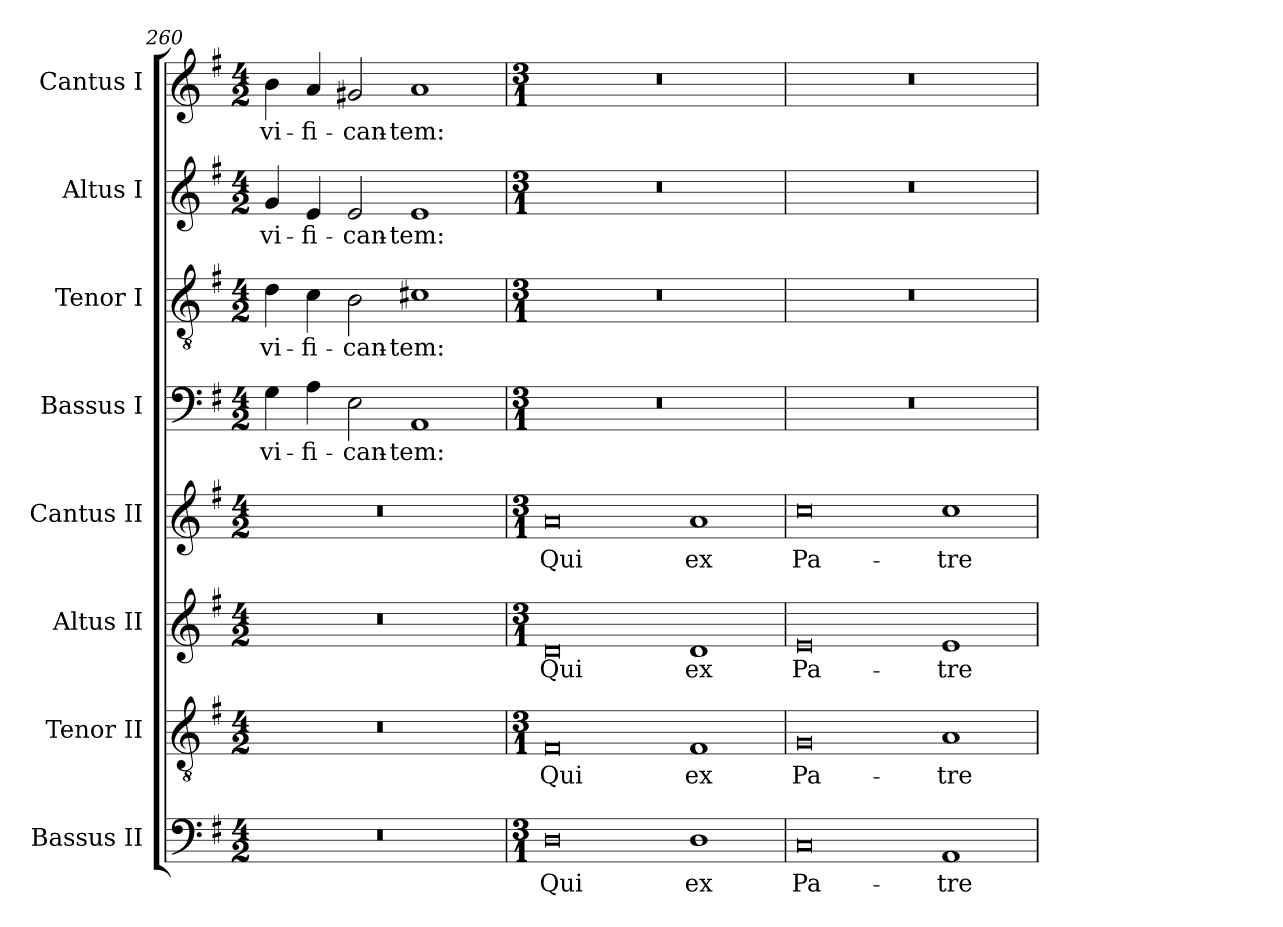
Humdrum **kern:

**kern	**text	**kern	**text	**kern	**text	**kern	**text	**kern	**text	**kern	**text	**kern	**text	**kern	**text
*part8	*part8	*part7	*part7	*part6	*part6	*part5	*part5	*part4	*part4	*part3	*part3	*part2	*part2	*part1	*part1
*staff8	*staff8	*staff7	*staff7	*staff6	*staff6	*staff5	*staff5	*staff4	*staff4	*staff3	*staff3	*staff2	*staff2	*staff1	*staff1
*I"Bassus II	*	*I"Tenor II	*	*I"Altus II	*	*I"Cantus II	*	*I"Bassus I	*	*I"Tenor I	*	*I"Altus I	*	*I"Cantus I	*
*I'B II	*	*I'T II	*	*I'A II	*	*I'C II	*	*I'B I	*	*I'T I	*	*I'A I	*	*I'C I	*
*clefF4	*	*clefGv2	*	*clefG2	*	*clefG2	*	*clefF4	*	*clefGv2	*	*clefG2	*	*clefG2	*
*k[f#]	*	*k[f#]	*	*k[f#]	*	*k[f#]	*	*k[f#]	*	*k[f#]	*	*k[f#]	*	*k[f#]	*
*G:	*	*G:	*	*G:	*	*G:	*	*G:	*	*G:	*	*G:	*	*G:	*
*M4/2	*	*M4/2	*	*M4/2	*	*M4/2	*	*M4/2	*	*M4/2	*	*M4/2	*	*M4/2	*
=260	=260	=260	=260	=260	=260	=260	=260	=260	=260	=260	=260	=260	=260	=260	=260
!	!	!	!	!	!	!	!	!	!LO:LY:b	!	!	!	!	!	!
!	!	!	!	!	!	!	!	!	!	!	!LO:LY:b	!	!	!	!
!	!	!	!	!	!	!	!	!	!	!	!	!	!LO:LY:b	!	!
!	!	!	!	!	!	!	!	!	!	!	!	!	!	!	!LO:LY:b
0r	.	0r	.	0r	.	0r	.	4G\	-vi-	4d\	-vi-	4g/	-vi-	4b\	-vi-
!	!	!	!	!	!	!	!	!	!LO:LY:b	!	!	!	!	!	!
!	!	!	!	!	!	!	!	!	!	!	!LO:LY:b	!	!	!	!
!	!	!	!	!	!	!	!	!	!	!	!	!	!LO:LY:b	!	!
!	!	!	!	!	!	!	!	!	!	!	!	!	!	!	!LO:LY:b
.	.	.	.	.	.	.	.	4A\	-fi-	4c\	-fi-	4e/	-fi-	4a/	-fi-
!	!	!	!	!	!	!	!	!	!LO:LY:b	!	!	!	!	!	!
!	!	!	!	!	!	!	!	!	!	!	!LO:LY:b	!	!	!	!
!	!	!	!	!	!	!	!	!	!	!	!	!	!LO:LY:b	!	!
!	!	!	!	!	!	!	!	!	!	!	!	!	!	!	!LO:LY:b
.	.	.	.	.	.	.	.	2E\	-can-	2B\	-can-	2e/	-can-	2g#X/	-can-
!	!	!	!	!	!	!	!	!	!LO:LY:b	!	!	!	!	!	!
!	!	!	!	!	!	!	!	!	!	!	!LO:LY:b	!	!	!	!
!	!	!	!	!	!	!	!	!	!	!	!	!	!LO:LY:b	!	!
!	!	!	!	!	!	!	!	!	!	!	!	!	!	!	!LO:LY:b
.	.	.	.	.	.	.	.	1AA	-tem:	1c#X	-tem:	1e	-tem:	1a	-tem:
!!LO:LB:g=z
=261	=261	=261	=261	=261	=261	=261	=261	=261	=261	=261	=261	=261	=261	=261	=261
*M3/1	*	*M3/1	*	*M3/1	*	*M3/1	*	*M3/1	*	*M3/1	*	*M3/1	*	*M3/1	*
!	!LO:LY:b	!	!	!	!	!	!	!	!	!	!	!	!	!	!
!	!	!	!LO:LY:b	!	!	!	!	!	!	!	!	!	!	!	!
!	!	!	!	!	!LO:LY:b	!	!	!	!	!	!	!	!	!	!
!	!	!	!	!	!	!	!LO:LY:b	!	!	!	!	!	!	!	!
0D	Qui	0F#	Qui	0d	Qui	0a	Qui	0.r	.	0.r	.	0.r	.	0.r	.
!	!LO:LY:b	!	!	!	!	!	!	!	!	!	!	!	!	!	!
!	!	!	!LO:LY:b	!	!	!	!	!	!	!	!	!	!	!	!
!	!	!	!	!	!LO:LY:b	!	!	!	!	!	!	!	!	!	!
!	!	!	!	!	!	!	!LO:LY:b	!	!	!	!	!	!	!	!
1D	ex	1F#	ex	1d	ex	1a	ex	.	.	.	.	.	.	.	.
=262	=262	=262	=262	=262	=262	=262	=262	=262	=262	=262	=262	=262	=262	=262	=262
!	!LO:LY:b	!	!	!	!	!	!	!	!	!	!	!	!	!	!
!	!	!	!LO:LY:b	!	!	!	!	!	!	!	!	!	!	!	!
!	!	!	!	!	!LO:LY:b	!	!	!	!	!	!	!	!	!	!
!	!	!	!	!	!	!	!LO:LY:b	!	!	!	!	!	!	!	!
0C	Pa-	0G	Pa-	0e	Pa-	0cc	Pa-	0.r	.	0.r	.	0.r	.	0.r	.
!	!LO:LY:b	!	!	!	!	!	!	!	!	!	!	!	!	!	!
!	!	!	!LO:LY:b	!	!	!	!	!	!	!	!	!	!	!	!
!	!	!	!	!	!LO:LY:b	!	!	!	!	!	!	!	!	!	!
!	!	!	!	!	!	!	!LO:LY:b	!	!	!	!	!	!	!	!
1AA	-tre	1A	-tre	1e	-tre	1cc	-tre	.	.	.	.	.	.	.	.
=	=	=	=	=	=	=	=	=	=	=	=	=	=	=	=
*-	*-	*-	*-	*-	*-	*-	*-	*-	*-	*-	*-	*-	*-	*-	*-
